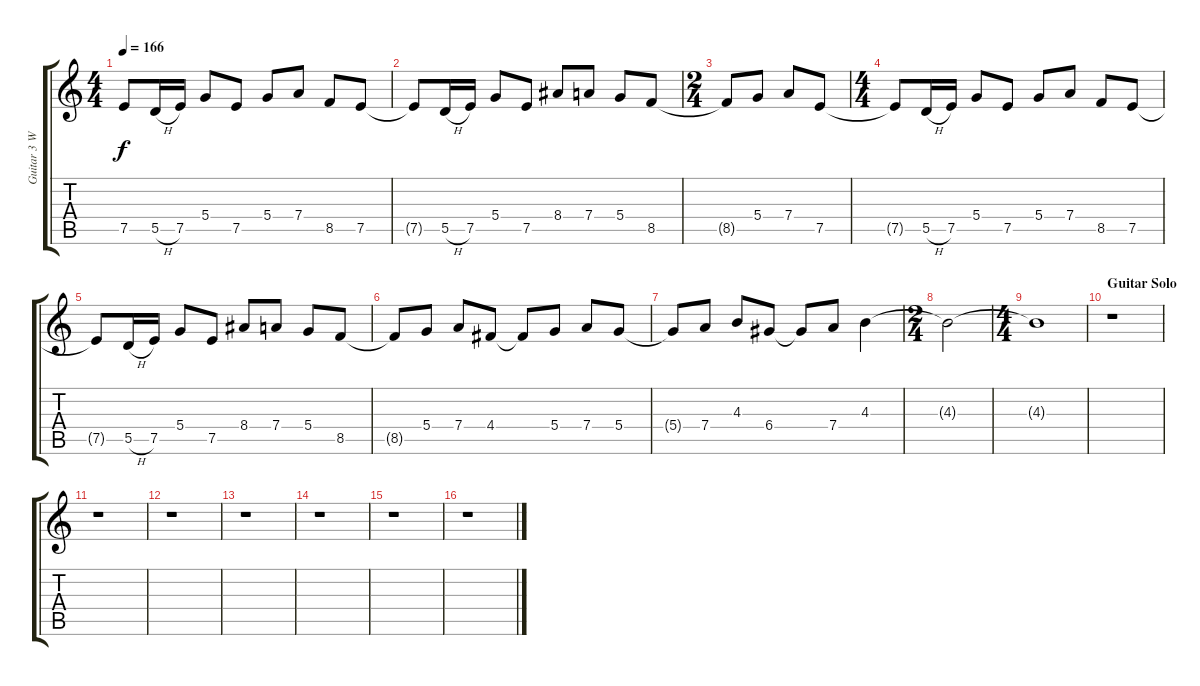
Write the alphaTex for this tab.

\track ("Guitar 3 W/Talk Box" "Guitar 3 W") {instrument distortionguitar}
\staff {score tabs}
\tuning (E4 B3 G3 D3 A2 E2) {hide}
\ts (4 4)
\tempo 166
\clef g2
\ks c
7.5{t}.8{dy f} 5.5{h}.16 7.5.16 5.4.8 7.5.8 5.4.8 7.4.8 8.5.8 7.5.8 |
7.5{t}.8 5.5{h}.16 7.5.16 5.4.8 7.5.8 8.4.8 7.4.8 5.4.8 8.5.8 |
\ts (2 4)
8.5{t}.8 5.4.8 7.4.8 7.5.8 |
\ts (4 4)
7.5{t}.8 5.5{h}.16 7.5.16 5.4.8 7.5.8 5.4.8 7.4.8 8.5.8 7.5.8 |
7.5{t}.8 5.5{h}.16 7.5.16 5.4.8 7.5.8 8.4.8 7.4.8 5.4.8 8.5.8 |
8.5{t}.8 5.4.8 7.4.8 4.4.8 4.4{t}.8 5.4.8 7.4.8 5.4.8 |
5.4{t}.8 7.4.8 4.3.8 6.4.8 6.4{t}.8 7.4.8 4.3.4 |
\ts (2 4)
4.3{t}.2 |
\ts (4 4)
4.3{t}.1 |
\section ("" "Guitar Solo")
r.1 |
r.1 |
r.1 |
r.1 |
r.1 |
r.1 |
r.1
